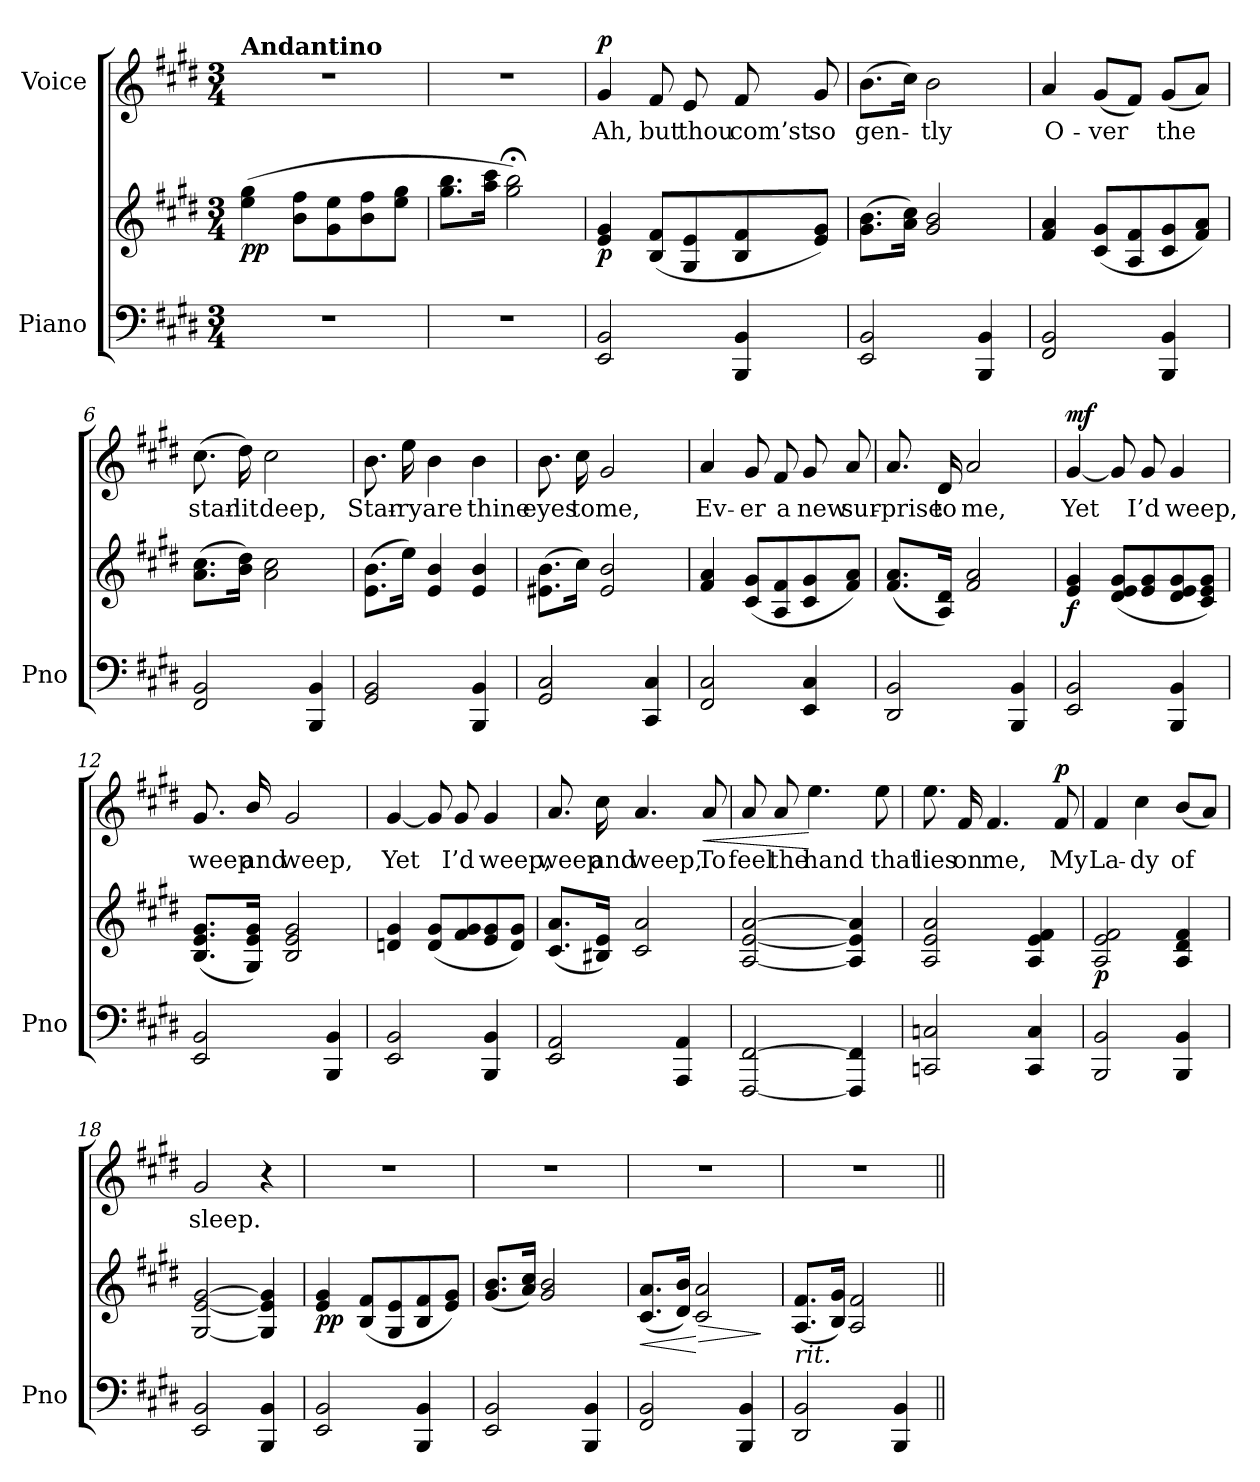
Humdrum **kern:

**kern	**kern	**dynam	**kern	**text	**dynam
*part2	*part2	*part2	*part1	*part1	*part1
*staff3	*staff2	*staff2/3	*staff1	*staff1	*staff1
*I"Piano	*	*	*I"Voice	*	*
*I'Pno	*	*	*	*	*
*clefF4	*clefG2	*	*clefG2	*	*
*k[f#c#g#d#]	*k[f#c#g#d#]	*	*k[f#c#g#d#]	*	*
*M3/4	*M3/4	*	*M3/4	*	*
=1	=1	=1	=1	=1	=1
!	!	!	!LO:TX:a:B:t=Andantino	!	!
!	!	!LO:DY:b	!	!	!
2.r	(4ee\ 4gg#\	pp	2.r	.	.
.	8b\ 8ff#\L	.	.	.	.
.	8g#\ 8ee\	.	.	.	.
.	8b\ 8ff#\	.	.	.	.
.	8ee\ 8gg#\J	.	.	.	.
=2	=2	=2	=2	=2	=2
2.r	8.gg#\ 8.bb\L	.	2.r	.	.
.	16aa\ 16ccc#\Jk	.	.	.	.
.	2gg#\;< 2bb\;<)	.	.	.	.
=3	=3	=3	=3	=3	=3
!	!	!LO:DY:b	!	!	!LO:DY:a
2EE/ 2BB/	4e/ 4g#/	p	4g#/	Ah,	p
.	(8B/ 8f#/L	.	8f#/	but	.
.	8G#/ 8e/	.	8e/	thou	.
4BBB/ 4BB/	8B/ 8f#/	.	8f#/	com’st	.
.	8e/ 8g#/J)	.	8g#/	so	.
=4	=4	=4	=4	=4	=4
2EE/ 2BB/	(8.g#\ 8.b\L	.	(8.b\L	gen-	.
.	16a\ 16cc#\Jk)	.	16cc#\Jk)	.	.
.	2g#/ 2b/	.	2b\	-tly	.
4BBB/ 4BB/	.	.	.	.	.
=5	=5	=5	=5	=5	=5
2FF#/ 2BB/	4f#/ 4a/	.	4a/	O-	.
.	(8c#/ 8g#/L	.	(8g#/L	-ver	.
.	8A/ 8f#/	.	8f#/J)	.	.
4BBB/ 4BB/	8c#/ 8g#/	.	(8g#/L	the	.
.	8f#/ 8a/J)	.	8a/J)	.	.
=6	=6	=6	=6	=6	=6
2FF#/ 2BB/	(8.a\ 8.cc#\L	.	(8.cc#\	star-	.
.	16b\ 16dd#\Jk)	.	16dd#\)	-lit	.
.	2a\ 2cc#\	.	2cc#\	deep,	.
4BBB/ 4BB/	.	.	.	.	.
=7	=7	=7	=7	=7	=7
2GG#/ 2BB/	(8.e\ 8.b\L	.	8.b\	Star-	.
.	16ee\Jk)	.	16ee\	-ry	.
.	4e/ 4b/	.	4b\	are	.
4BBB/ 4BB/	4e/ 4b/	.	4b\	thine	.
=8	=8	=8	=8	=8	=8
2GG#/ 2C#/	(8.e#X\ 8.b\L	.	8.b\	eyes	.
.	16cc#\Jk)	.	16cc#\	to	.
.	2e#/ 2b/	.	2g#/	me,	.
4CC#/ 4C#/	.	.	.	.	.
=9	=9	=9	=9	=9	=9
2FF#/ 2C#/	4f#/ 4a/	.	4a/	Ev-	.
.	(8c#/ 8g#/L	.	8g#/	-er	.
.	8A/ 8f#/	.	8f#/	a	.
4EE/ 4C#/	8c#/ 8g#/	.	8g#/	new	.
.	8f#/ 8a/J)	.	8a/	sur-	.
=10	=10	=10	=10	=10	=10
2DD#/ 2BB/	(8.f#/ 8.a/L	.	8.a/	-prise	.
.	16A/ 16d#/Jk)	.	16d#/	to	.
.	2f#/ 2a/	.	2a/	me,	.
4BBB/ 4BB/	.	.	.	.	.
=11	=11	=11	=11	=11	=11
!	!	!LO:DY:b	!	!	!LO:DY:a
2EE/ 2BB/	4e/ 4g#/	f	[4g#/	Yet	mf
.	(8d#/ 8e/ 8g#/L	.	8g#/]	.	.
.	8e/ 8g#/	.	8g#/	I’d	.
4BBB/ 4BB/	8d#/ 8e/ 8g#/	.	4g#/	weep,	.
.	8c#/ 8e/ 8g#/J)	.	.	.	.
=12	=12	=12	=12	=12	=12
2EE/ 2BB/	(8.B/ 8.e/ 8.g#/L	.	8.g#/	weep	.
.	16G#/ 16e/ 16g#/Jk)	.	16b/	and	.
.	2B/ 2e/ 2g#/	.	2g#/	weep,	.
4BBB/ 4BB/	.	.	.	.	.
=13	=13	=13	=13	=13	=13
2EE/ 2BB/	4dn/ 4g#/	.	[4g#/	Yet	.
.	(8d/ 8g#/L	.	8g#/]	.	.
.	8f#/ 8g#/	.	8g#/	I’d	.
4BBB/ 4BB/	8e/ 8g#/	.	4g#/	weep,	.
.	8d/ 8g#/J)	.	.	.	.
=14	=14	=14	=14	=14	=14
2EE/ 2AA/	(8.c#/ 8.a/L	.	8.a/	weep	.
.	16B#X/ 16e/Jk)	.	16cc#\	and	.
.	2c#/ 2a/	.	4.a/	weep,	.
4AAA/ 4AA/	.	.	.	.	.
!	!	!	!	!	!LO:HP:b
.	.	.	8a/	To	<
=15	=15	=15	=15	=15	=15
[2FFF#/ [2FF#/	[2A/ [2e/ [2a/	.	8a/	feel	.
.	.	.	8a/	the	.
.	.	.	4.ee\	hand	[
4FFF#/] 4FF#/]	4A/] 4e/] 4a/]	.	.	.	.
.	.	.	8ee\	that	.
=16	=16	=16	=16	=16	=16
2CCn/ 2Cn/	2A/ 2e/ 2a/	.	8.ee\	lies	.
.	.	.	16f#/	on	.
.	.	.	4.f#/	me,	.
4CC/ 4C/	4A/ 4e/ 4f#/	.	.	.	.
!	!	!	!	!	!LO:DY:a
.	.	.	8f#/	My	p
=17	=17	=17	=17	=17	=17
!	!	!LO:DY:b	!	!	!
2BBB/ 2BB/	2A/ 2e/ 2f#/	p	4f#/	La-	.
.	.	.	4cc#\	-dy	.
4BBB/ 4BB/	4A/ 4d#/ 4f#/	.	(8b/L	of	.
.	.	.	8a/J)	.	.
=18	=18	=18	=18	=18	=18
2EE/ 2BB/	[2G#/ [2e/ [2g#/	.	2g#/	sleep.	.
4BBB/ 4BB/	4G#/] 4e/] 4g#/]	.	4r	.	.
=19	=19	=19	=19	=19	=19
!	!	!LO:DY:b	!	!	!
2EE/ 2BB/	4e/ 4g#/	pp	2.r	.	.
.	(8B/ 8f#/L	.	.	.	.
.	8G#/ 8e/	.	.	.	.
4BBB/ 4BB/	8B/ 8f#/	.	.	.	.
.	8e/ 8g#/J)	.	.	.	.
=20	=20	=20	=20	=20	=20
2EE/ 2BB/	(8.g#/ 8.b/L	.	2.r	.	.
.	16a/ 16cc#/Jk)	.	.	.	.
.	2g#/ 2b/	.	.	.	.
4BBB/ 4BB/	.	.	.	.	.
=21	=21	=21	=21	=21	=21
!	!	!LO:HP:b	!	!	!
2FF#/ 2BB/	(8.c#/ 8.a/L	<	2.r	.	.
.	16d#/ 16b/Jk)	.	.	.	.
!	!	!LO:HP:n=1:b	!	!	!
.	2c#/ 2a/	[ >	.	.	.
4BBB/ 4BB/	.	.	.	.	.
.	.	]	.	.	.
=22	=22	=22	=22	=22	=22
!LO:TX:i:t=rit.	!	!	!	!	!
2DD#/ 2BB/	(8.A/ 8.f#/L	.	2.r	.	.
.	16B/ 16g#/Jk)	.	.	.	.
.	2A/ 2f#/	.	.	.	.
4BBB/ 4BB/	.	.	.	.	.
=||	=||	=||	=||	=||	=||
*-	*-	*-	*-	*-	*-
